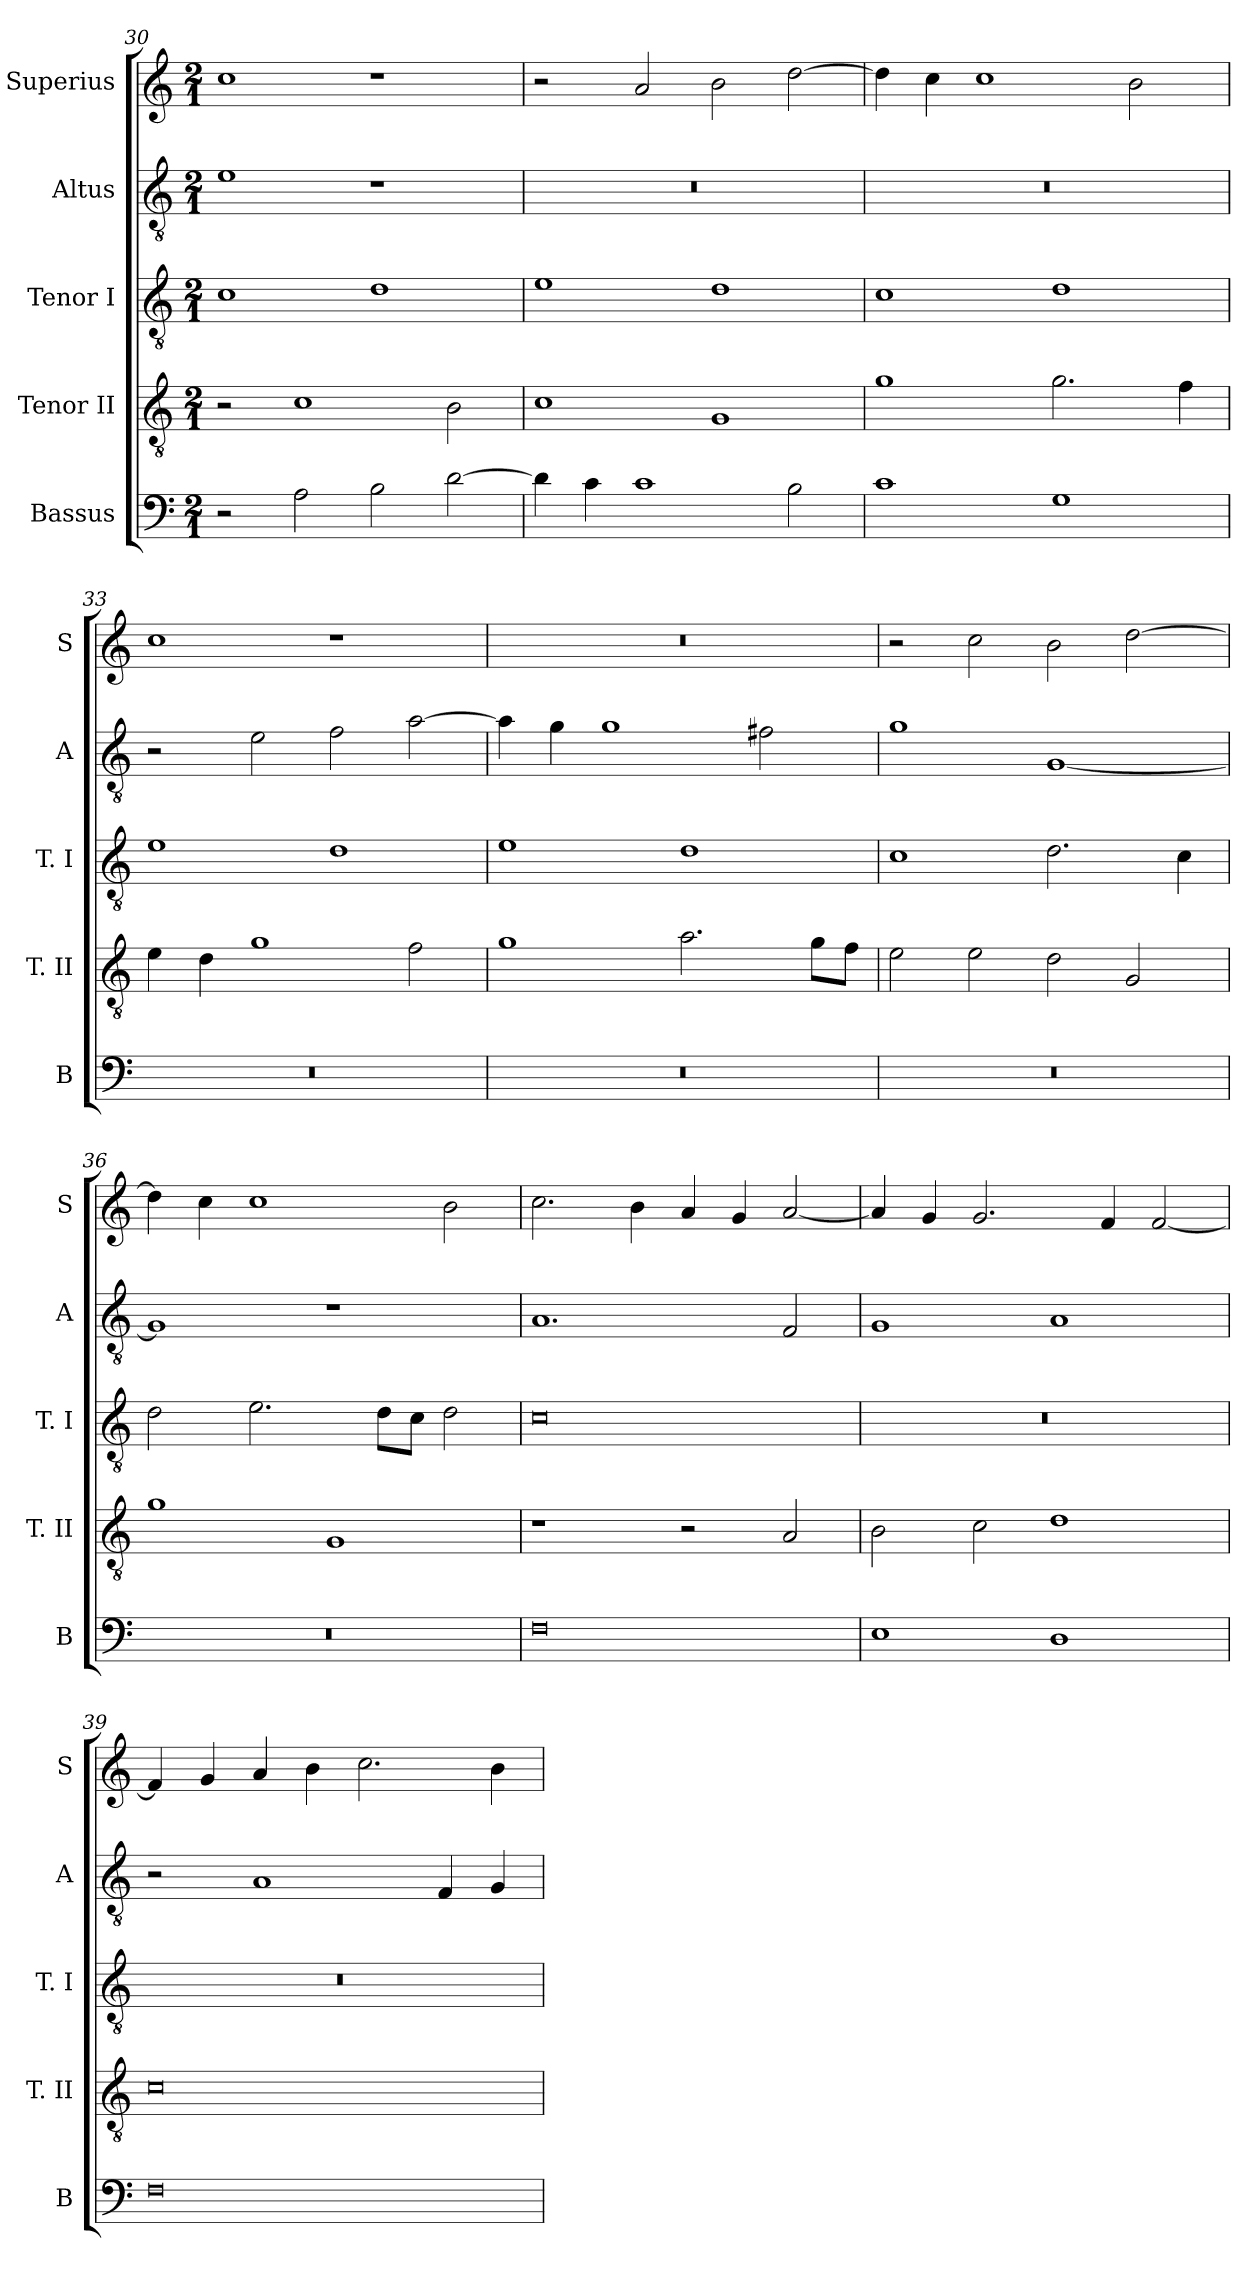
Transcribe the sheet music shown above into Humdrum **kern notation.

**kern	**kern	**kern	**kern	**kern
*part5	*part4	*part3	*part2	*part1
*staff5	*staff4	*staff3	*staff2	*staff1
*I"Bassus	*I"Tenor II	*I"Tenor I	*I"Altus	*I"Superius
*I'B	*I'T. II	*I'T. I	*I'A	*I'S
*clefF4	*clefGv2	*clefGv2	*clefGv2	*clefG2
*k[]	*k[]	*k[]	*k[]	*k[]
*C:	*C:	*C:	*C:	*C:
*M2/1	*M2/1	*M2/1	*M2/1	*M2/1
=30	=30	=30	=30	=30
2r	2r	1c	1e	1cc
2A	1c	.	.	.
2B	.	1d	1r	1r
[2d	2B	.	.	.
=31	=31	=31	=31	=31
4d]	1c	1e	0r	2r
4c	.	.	.	.
1c	.	.	.	2a
.	1G	1d	.	2b
2B	.	.	.	[2dd
=32	=32	=32	=32	=32
1c	1g	1c	0r	4dd]
.	.	.	.	4cc
.	.	.	.	1cc
1G	2.g	1d	.	.
.	.	.	.	2b
.	4f	.	.	.
=33	=33	=33	=33	=33
0r	4e	1e	2r	1cc
.	4d	.	.	.
.	1g	.	2e	.
.	.	1d	2f	1r
.	2f	.	[2a	.
=34	=34	=34	=34	=34
0r	1g	1e	4a]	0r
.	.	.	4g	.
.	.	.	1g	.
.	2.a	1d	.	.
.	.	.	2f#X	.
.	8gL	.	.	.
.	8fJ	.	.	.
=35	=35	=35	=35	=35
0r	2e	1c	1g	2r
.	2e	.	.	2cc
.	2d	2.d	[1G	2b
.	2G	.	.	[2dd
.	.	4c	.	.
=36	=36	=36	=36	=36
0r	1g	2d	1G]	4dd]
.	.	.	.	4cc
.	.	2.e	.	1cc
.	1G	.	1r	.
.	.	8dL	.	.
.	.	8cJ	.	.
.	.	2d	.	2b
=37	=37	=37	=37	=37
0F	1r	0c	1.A	2.cc
.	.	.	.	4b
.	2r	.	.	4a
.	.	.	.	4g
.	2A	.	2F	[2a
=38	=38	=38	=38	=38
1E	2B	0r	1G	4a]
.	.	.	.	4g
.	2c	.	.	2.g
1D	1d	.	1A	.
.	.	.	.	4f
.	.	.	.	[2f
=39	=39	=39	=39	=39
0F	0c	0r	2r	4f]
.	.	.	.	4g
.	.	.	1A	4a
.	.	.	.	4b
.	.	.	.	2.cc
.	.	.	4F	.
.	.	.	4G	4b
=	=	=	=	=
*-	*-	*-	*-	*-
